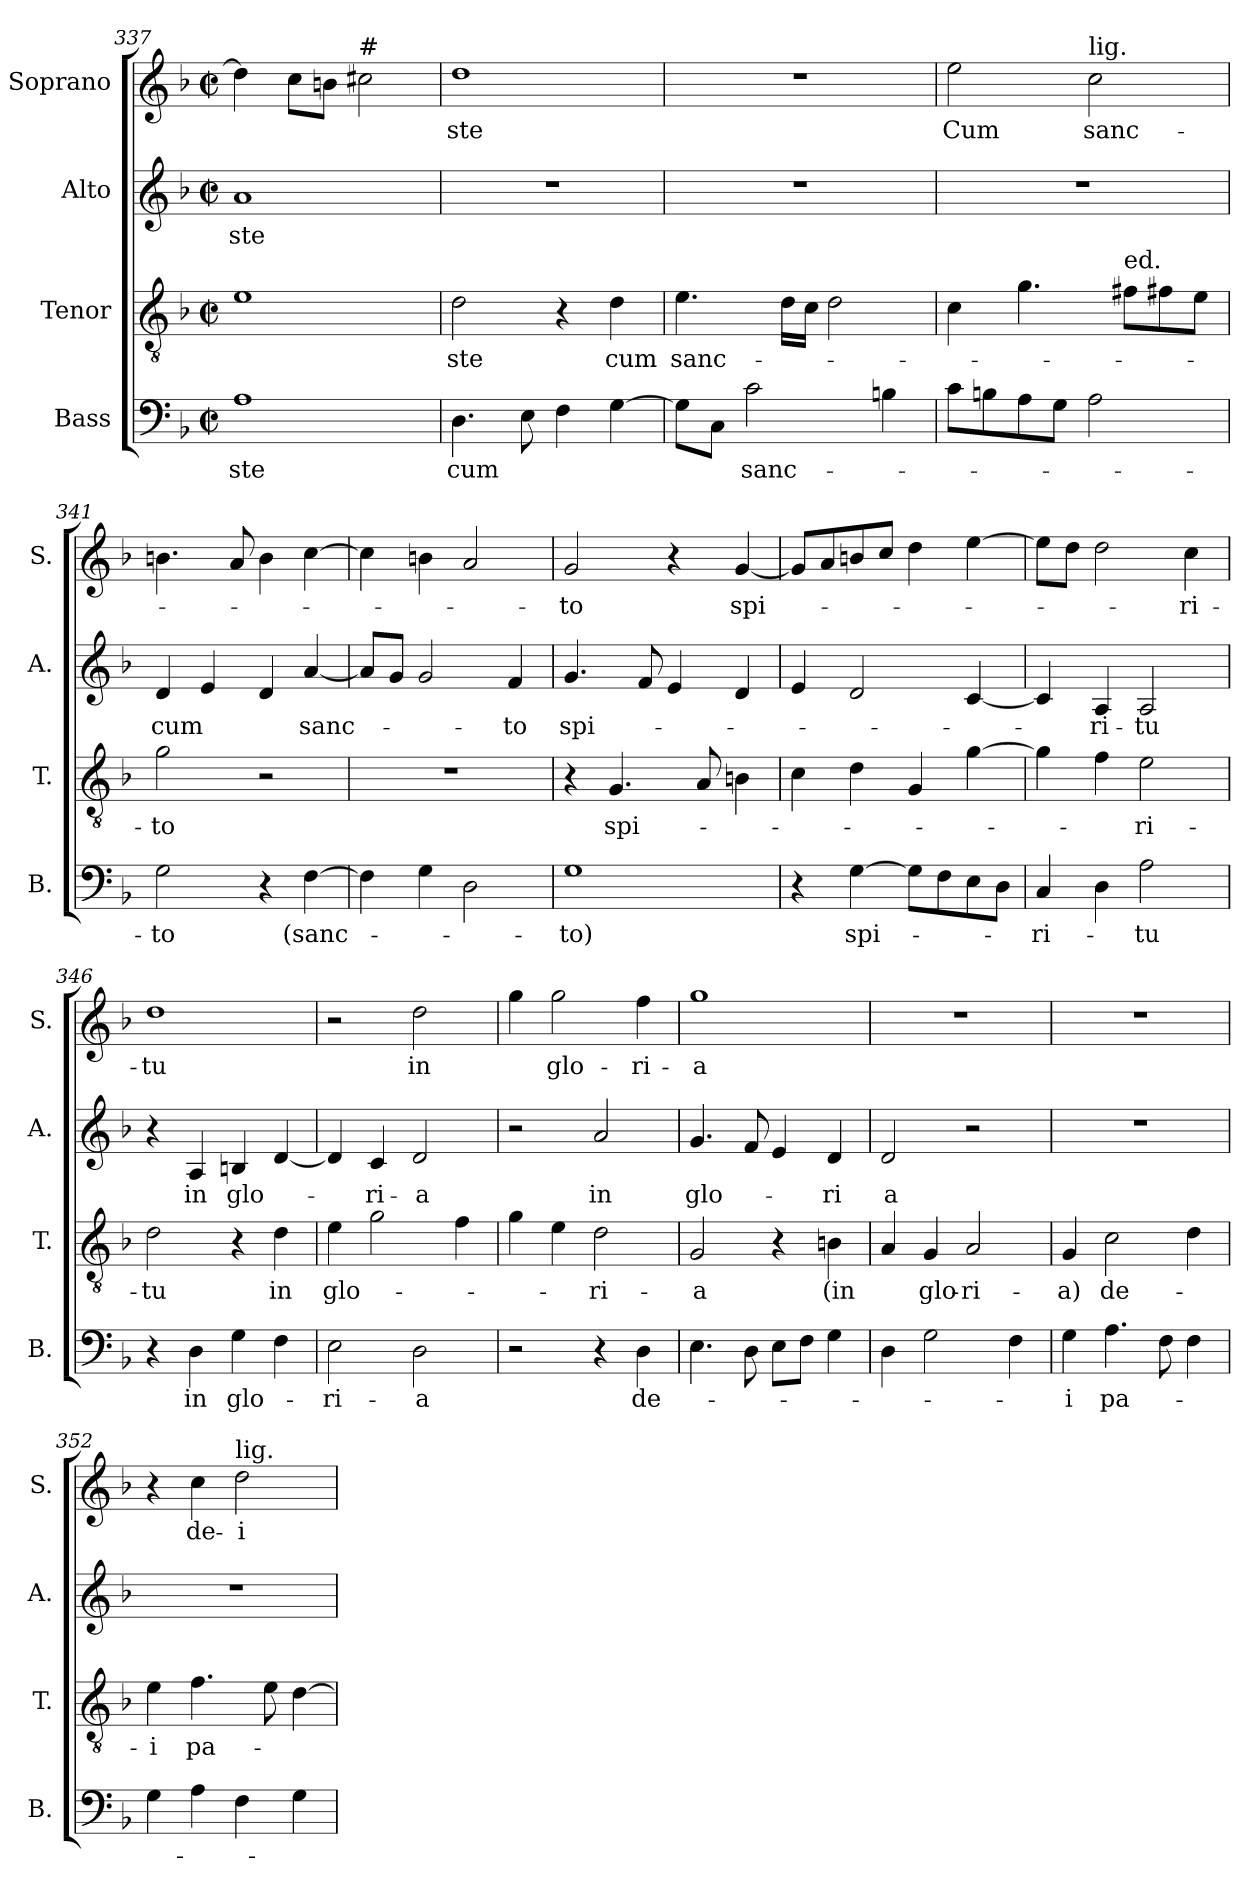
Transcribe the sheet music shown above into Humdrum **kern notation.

**kern	**text	**kern	**text	**kern	**text	**kern	**text
*part4	*part4	*part3	*part3	*part2	*part2	*part1	*part1
*staff4	*staff4	*staff3	*staff3	*staff2	*staff2	*staff1	*staff1
*I"Bass	*	*I"Tenor	*	*I"Alto	*	*I"Soprano	*
*I'B.	*	*I'T.	*	*I'A.	*	*I'S.	*
*clefF4	*	*clefGv2	*	*clefG2	*	*clefG2	*
*k[b-]	*	*k[b-]	*	*k[b-]	*	*k[b-]	*
*M2/2	*	*M2/2	*	*M2/2	*	*M2/2	*
*met(c|)	*	*met(c|)	*	*met(c|)	*	*met(c|)	*
=337	=337	=337	=337	=337	=337	=337	=337
!	!LO:LY:b	!	!	!	!LO:LY:b	!	!
1A	-ste	1e	.	1a	-ste	4dd\]	.
.	.	.	.	.	.	8cc\L	.
.	.	.	.	.	.	8bn\J	.
!	!	!	!	!	!	!LO:TX:a:t=#	!
.	.	.	.	.	.	2cc#X\	.
=338	=338	=338	=338	=338	=338	=338	=338
!	!LO:LY:b	!	!LO:LY:b	!	!	!	!LO:LY:b
4.D\	-cum	2d\	-ste	1r	.	1dd	-ste
8E\	.	.	.	.	.	.	.
4F\	.	4r	.	.	.	.	.
!	!	!	!LO:LY:b	!	!	!	!
[4G\	.	4d\	cum	.	.	.	.
=339	=339	=339	=339	=339	=339	=339	=339
!	!	!	!LO:LY:b	!	!	!	!
8G\L]	.	4.e\	sanc-	1r	.	1r	.
8C\J	.	.	.	.	.	.	.
!	!LO:LY:b	!	!	!	!	!	!
2c\	sanc-	.	.	.	.	.	.
.	.	16d\LL	.	.	.	.	.
.	.	16c\JJ	.	.	.	.	.
.	.	2d\	.	.	.	.	.
4Bn\	.	.	.	.	.	.	.
=340	=340	=340	=340	=340	=340	=340	=340
!	!	!	!	!	!	!	!LO:LY:b
8c\L	.	4c\	.	1r	.	2ee\	Cum
8Bn\	.	.	.	.	.	.	.
8A\	.	4.g\	.	.	.	.	.
8G\J	.	.	.	.	.	.	.
!	!	!	!	!	!	!LO:TX:a:t=lig.	!
!	!	!	!	!	!	!	!LO:LY:b
2A\	.	.	.	.	.	2cc\	sanc-
!	!	!LO:TX:a:t=ed.	!	!	!	!	!
.	.	8f#X\L	.	.	.	.	.
.	.	8f#X\	.	.	.	.	.
.	.	8e\J	.	.	.	.	.
=341	=341	=341	=341	=341	=341	=341	=341
!	!LO:LY:b	!	!LO:LY:b	!	!LO:LY:b	!	!
2G\	-to	2g\	-to	4d/	-cum	4.bn\	.
.	.	.	.	4e/	.	.	.
.	.	.	.	.	.	8a/	.
4r	.	2r	.	4d/	.	4b\	.
!	!LO:LY:b	!	!	!	!LO:LY:b	!	!
[4F\	(sanc-	.	.	[4a/	sanc-	[4cc\	.
=342	=342	=342	=342	=342	=342	=342	=342
4F\]	.	1r	.	8a/L]	.	4cc\]	.
.	.	.	.	8g/J	.	.	.
4G\	.	.	.	2g/	.	4bn\	.
2D\	.	.	.	.	.	2a/	.
!	!	!	!	!	!LO:LY:b	!	!
.	.	.	.	4f/	-to	.	.
=343	=343	=343	=343	=343	=343	=343	=343
!	!LO:LY:b	!	!	!	!LO:LY:b	!	!LO:LY:b
1G	-to)	4r	.	4.g/	spi-	2g/	-to
!	!	!	!LO:LY:b	!	!	!	!
.	.	4.G/	spi-	.	.	.	.
.	.	.	.	8f/	.	.	.
.	.	.	.	4e/	.	4r	.
.	.	8A/	.	.	.	.	.
!	!	!	!	!	!	!	!LO:LY:b
.	.	4Bn\	.	4d/	.	[4g/	spi-
=344	=344	=344	=344	=344	=344	=344	=344
4r	.	4c\	.	4e/	.	8g/L]	.
.	.	.	.	.	.	8a/	.
!	!LO:LY:b	!	!	!	!	!	!
[4G\	spi-	4d\	.	2d/	.	8bn/	.
.	.	.	.	.	.	8cc/J	.
8G\L]	.	4G/	.	.	.	4dd\	.
8F\	.	.	.	.	.	.	.
8E\	.	[4g\	.	[4c/	.	[4ee\	.
8D\J	.	.	.	.	.	.	.
=345	=345	=345	=345	=345	=345	=345	=345
!	!LO:LY:b	!	!	!	!	!	!
4C/	-ri-	4g\]	.	4c/]	.	8ee\L]	.
.	.	.	.	.	.	8dd\J	.
!	!	!	!	!	!LO:LY:b	!	!
4D\	.	4f\	.	4A/	-ri-	2dd\	.
!	!LO:LY:b	!	!LO:LY:b	!	!LO:LY:b	!	!
2A\	-tu	2e\	ri-	2A/	-tu	.	.
!	!	!	!	!	!	!	!LO:LY:b
.	.	.	.	.	.	4cc\	-ri-
=346	=346	=346	=346	=346	=346	=346	=346
!	!	!	!LO:LY:b	!	!	!	!LO:LY:b
4r	.	2d\	-tu	4r	.	1dd	-tu
!	!LO:LY:b	!	!	!	!LO:LY:b	!	!
4D\	in	.	.	4A/	in	.	.
!	!LO:LY:b	!	!	!	!LO:LY:b	!	!
4G\	glo-	4r	.	4Bn/	glo-	.	.
!	!	!	!LO:LY:b	!	!	!	!
4F\	.	4d\	in	[4d/	.	.	.
=347	=347	=347	=347	=347	=347	=347	=347
!	!LO:LY:b	!	!LO:LY:b	!	!	!	!
2E\	-ri-	4e\	glo-	4d/]	.	2r	.
!	!	!	!	!	!LO:LY:b	!	!
.	.	2g\	.	4c/	-ri-	.	.
!	!LO:LY:b	!	!	!	!LO:LY:b	!	!LO:LY:b
2D\	-a	.	.	2d/	-a	2dd\	-in
.	.	4f\	.	.	.	.	.
=348	=348	=348	=348	=348	=348	=348	=348
2r	.	4g\	.	2r	.	4gg\	.
!	!	!	!	!	!	!	!LO:LY:b
.	.	4e\	.	.	.	2gg\	glo-
!	!	!	!LO:LY:b	!	!LO:LY:b	!	!
4r	.	2d\	-ri-	2a/	in	.	.
!	!LO:LY:b	!	!	!	!	!	!LO:LY:b
4D\	de-	.	.	.	.	4ff\	ri-
=349	=349	=349	=349	=349	=349	=349	=349
!	!	!	!LO:LY:b	!	!LO:LY:b	!	!LO:LY:b
4.E\	.	2G/	-a	4.g/	glo-	1gg	-a
8D\	.	.	.	8f/	.	.	.
8E\L	.	4r	.	4e/	.	.	.
8F\J	.	.	.	.	.	.	.
!	!	!	!LO:LY:b	!	!LO:LY:b	!	!
4G\	.	4Bn\	-(in	4d/	-ri	.	.
=350	=350	=350	=350	=350	=350	=350	=350
!	!	!	!	!	!LO:LY:b	!	!
4D\	.	4A/	.	2d/	a	1r	.
!	!	!	!LO:LY:b	!	!	!	!
2G\	.	4G/	glo-	.	.	.	.
!	!	!	!LO:LY:b	!	!	!	!
.	.	2A/	-ri-	2r	.	.	.
4F\	.	.	.	.	.	.	.
=351	=351	=351	=351	=351	=351	=351	=351
!	!LO:LY:b	!	!LO:LY:b	!	!	!	!
4G\	-i	4G/	-a)	1r	.	1r	.
!	!LO:LY:b	!	!LO:LY:b	!	!	!	!
4.A\	pa-	2c\	de-	.	.	.	.
8F\	.	.	.	.	.	.	.
4F\	.	4d\	.	.	.	.	.
=352	=352	=352	=352	=352	=352	=352	=352
!	!	!	!LO:LY:b	!	!	!	!
4G\	.	4e\	-i	1r	.	4r	.
!	!	!	!LO:LY:b	!	!	!	!LO:LY:b
4A\	.	4.f\	pa-	.	.	4cc\	de-
!	!	!	!	!	!	!LO:TX:a:t=lig.	!
!	!	!	!	!	!	!	!LO:LY:b
4F\	.	.	.	.	.	2dd\	-i
.	.	8e\	.	.	.	.	.
4G\	.	[4d\	.	.	.	.	.
=	=	=	=	=	=	=	=
*-	*-	*-	*-	*-	*-	*-	*-
